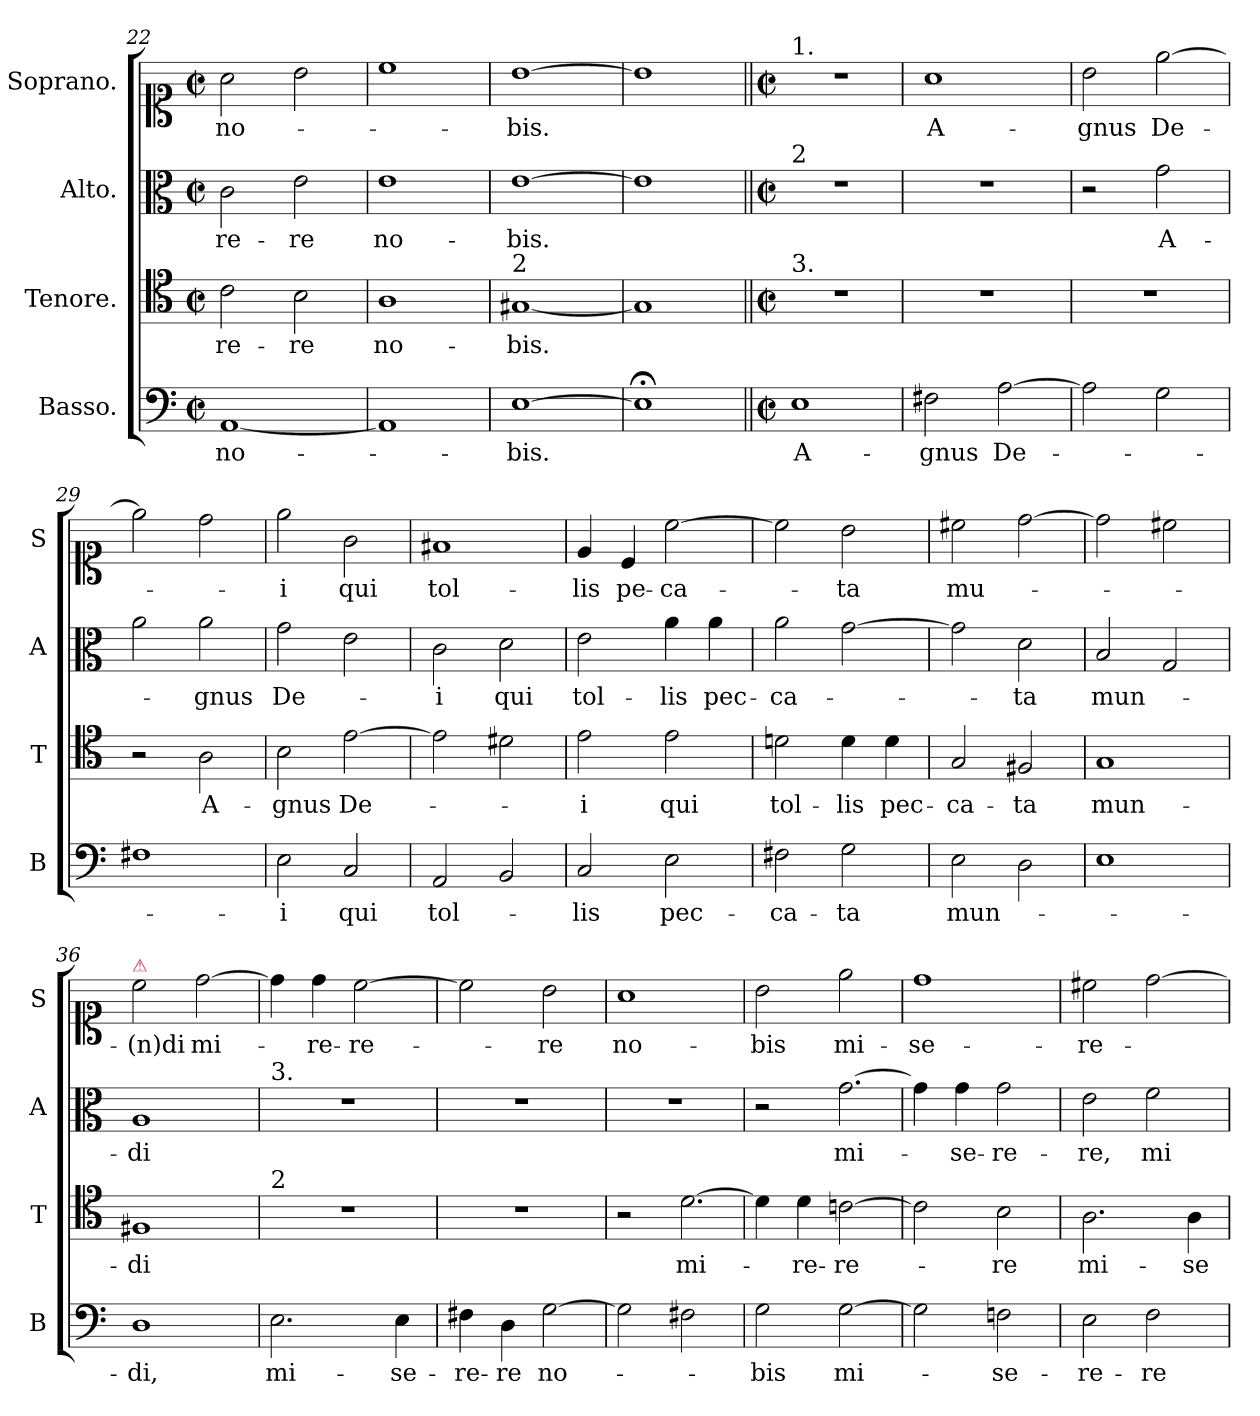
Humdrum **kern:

**kern	**text	**kern	**text	**kern	**text	**kern	**text
*part4	*part4	*part3	*part3	*part2	*part2	*part1	*part1
*staff4	*staff4	*staff3	*staff3	*staff2	*staff2	*staff1	*staff1
*I"Basso.	*	*I"Tenore.	*	*I"Alto.	*	*I"Soprano.	*
*I'B	*	*I'T	*	*I'A	*	*I'S	*
*clefF4	*	*clefC4	*	*clefC3	*	*clefC1	*
*k[]	*	*k[]	*	*k[]	*	*k[]	*
*a:	*	*a:	*	*a:	*	*a:	*
*M2/2	*	*M2/2	*	*M2/2	*	*M2/2	*
*met(c|)	*	*met(c|)	*	*met(c|)	*	*met(c|)	*
=22	=22	=22	=22	=22	=22	=22	=22
[1AA	no-	2c\	-re-	2c\	-re-	2a\	no-
.	.	2B\	-re	2e\	-re	2b\	.
=23	=23	=23	=23	=23	=23	=23	=23
1AA]	.	1A	no-	1e	no-	1cc	.
=24	=24	=24	=24	=24	=24	=24	=24
!	!	!LO:TX:a:t=2	!	!	!	!	!
[1E	-bis.	[1G#X	-bis.	[1e	-bis.	[1b	-bis.
=25	=25	=25	=25	=25	=25	=25	=25
1E;<]	.	1G#]	.	1e]	.	1b]	.
=26||	=26||	=26||	=26||	=26||	=26||	=26||	=26||
*M2/2	*	*M2/2	*	*M2/2	*	*M2/2	*
*met(c|)	*	*met(c|)	*	*met(c|)	*	*met(c|)	*
!	!	!	!	!	!	!LO:TX:a:t=1.	!
!	!	!	!	!LO:TX:a:t=2	!	!	!
!	!	!LO:TX:a:t=3.	!	!	!	!	!
1E	A-	1r	.	1r	.	1r	.
=27	=27	=27	=27	=27	=27	=27	=27
2F#X\	-gnus	1r	.	1r	.	1a	A-
[2A\	De-	.	.	.	.	.	.
=28	=28	=28	=28	=28	=28	=28	=28
2A\]	.	1r	.	2r	.	2b\	-gnus
2G\	.	.	.	2g\	A-	[2ee\	De-
=29	=29	=29	=29	=29	=29	=29	=29
1F#X	.	2r	.	2a\	.	2ee\]	.
.	.	2A\	A-	2a\	-gnus	2dd\	.
=30	=30	=30	=30	=30	=30	=30	=30
2E\	-i	2B\	-gnus	2g\	De-	2ee\	-i
2C/	qui	[2e\	De-	2e\	.	2g\	qui
=31	=31	=31	=31	=31	=31	=31	=31
2AA/	tol-	2e\]	.	2c\	-i	1f#X	tol-
2BB/	.	2d#X\	.	2d\	qui	.	.
=32	=32	=32	=32	=32	=32	=32	=32
2C/	-lis	2e\	-i	2e\	tol-	4e/	-lis
.	.	.	.	.	.	4c/	pe-
2E\	pec-	2e\	qui	4a\	-lis	[2cc\	-ca-
.	.	.	.	4a\	pec-	.	.
=33	=33	=33	=33	=33	=33	=33	=33
2F#X\	-ca-	2dn\	tol-	2a\	-ca-	2cc\]	.
2G\	-ta	4d\	-lis	[2g\	.	2b\	-ta
.	.	4d\	pec-	.	.	.	.
=34	=34	=34	=34	=34	=34	=34	=34
2E\	mun-	2G/	-ca-	2g\]	.	2cc#X\	mu-
2D\	.	2F#X/	-ta	2d\	-ta	[2dd\	.
=35	=35	=35	=35	=35	=35	=35	=35
1E	.	1G	mun-	2B/	mun-	2dd\]	.
.	.	.	.	2G/	.	2cc#X\	.
=36	=36	=36	=36	=36	=36	=36	=36
!	!	!	!	!	!	!LO:TX:a:color=crimson:t=⚠	!
1D	-di,	1F#X	-di	1A	-di	2cc\	-(n)di
.	.	.	.	.	.	[2dd\	mi-
=37	=37	=37	=37	=37	=37	=37	=37
!	!	!	!	!LO:TX:a:t=3.	!	!	!
!	!	!LO:TX:a:t=2	!	!	!	!	!
2.E\	mi-	1r	.	1r	.	4dd!\]	.
.	.	.	.	.	.	4dd\	-re-
.	.	.	.	.	.	[2cc\	-re-
4E\	-se-	.	.	.	.	.	.
=38	=38	=38	=38	=38	=38	=38	=38
4F#X\	-re-	1r	.	1r	.	2cc\]	.
4D\	-re	.	.	.	.	.	.
[2G\	no-	.	.	.	.	2b\	-re
=39	=39	=39	=39	=39	=39	=39	=39
2G\]	.	2r	.	1r	.	1a	no-
!	!	!LO:N:vis=2.	!	!	!	!	!
2F#X\	.	[2d\	mi-	.	.	.	.
=40	=40	=40	=40	=40	=40	=40	=40
2G\	-bis	4d!\]	.	2r	.	2b\	-bis
.	.	4d\	-re-	.	.	.	.
!	!	!	!	!LO:N:vis=2.	!	!	!
[2G\	mi-	[2cn\	-re-	[2g\	mi-	2ee\	mi-
=41	=41	=41	=41	=41	=41	=41	=41
2G\]	.	2cn\]	.	4g!\]	.	1dd	-se-
.	.	.	.	4g\	-se-	.	.
2Fn\	-se-	2B\	-re	2g\	-re-	.	.
=42	=42	=42	=42	=42	=42	=42	=42
2E\	-re-	2.A\	mi-	2e\	-re,	2cc#X\	-re-
2F\	-re	.	.	2f\	mi-	[2dd\	.
.	.	4A\	-se-	.	.	.	.
=	=	=	=	=	=	=	=
*-	*-	*-	*-	*-	*-	*-	*-
